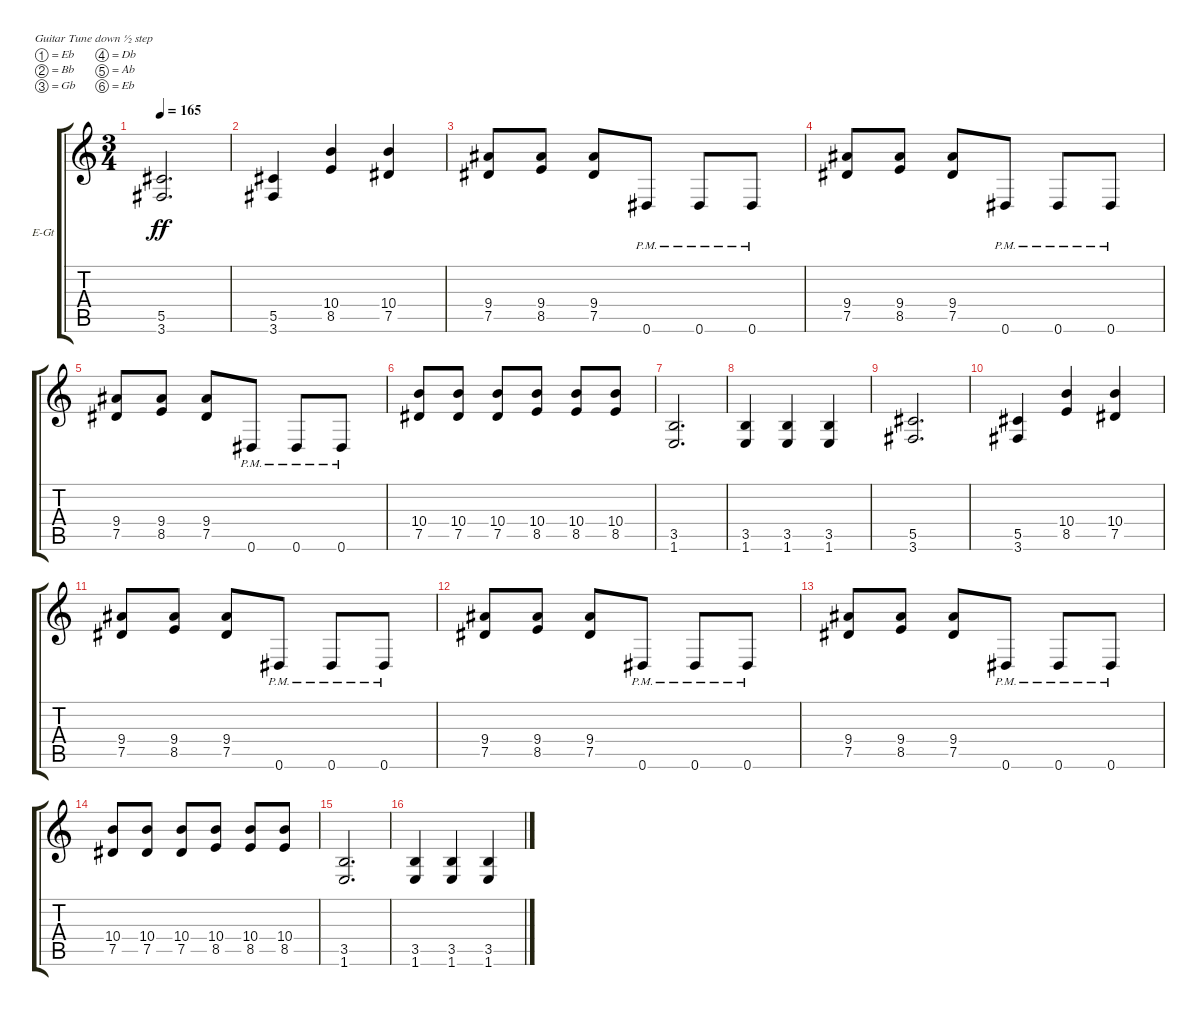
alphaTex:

\bracketExtendMode groupsimilarinstruments
\firstSystemTrackNameOrientation horizontal
\otherSystemsTrackNameOrientation horizontal
\track ("Electric Guitar 2" "E-Gt") {instrument distortionguitar}
\staff {score tabs}
\tuning (Eb4 Bb3 Gb3 Db3 Ab2 Eb2)
\ts (3 4)
\tempo 165
\clef g2
\ks c
(3.6 5.5).2{d dy ff} |
(5.5 3.6).4 (8.5 10.4).4 (10.4 7.5).4 |
(7.5 9.4).8 (8.5 9.4).8 (7.5 9.4).8 0.6{pm}.8 0.6{pm}.8 0.6{pm}.8 |
(7.5 9.4).8 (8.5 9.4).8 (7.5 9.4).8 0.6{pm}.8 0.6{pm}.8 0.6{pm}.8 |
(7.5 9.4).8 (8.5 9.4).8 (7.5 9.4).8 0.6{pm}.8 0.6{pm}.8 0.6{pm}.8 |
(10.4 7.5).8 (10.4 7.5).8 (10.4 7.5).8 (10.4 8.5).8 (10.4 8.5).8 (10.4 8.5).8 |
(1.6 3.5).2{d} |
(1.6 3.5).4 (1.6 3.5).4 (3.5 1.6).4 |
(3.6 5.5).2{d} |
(5.5 3.6).4 (8.5 10.4).4 (10.4 7.5).4 |
(7.5 9.4).8 (8.5 9.4).8 (7.5 9.4).8 0.6{pm}.8 0.6{pm}.8 0.6{pm}.8 |
(7.5 9.4).8 (8.5 9.4).8 (7.5 9.4).8 0.6{pm}.8 0.6{pm}.8 0.6{pm}.8 |
(7.5 9.4).8 (8.5 9.4).8 (7.5 9.4).8 0.6{pm}.8 0.6{pm}.8 0.6{pm}.8 |
(10.4 7.5).8 (10.4 7.5).8 (10.4 7.5).8 (10.4 8.5).8 (10.4 8.5).8 (10.4 8.5).8 |
(1.6 3.5).2{d} |
(1.6 3.5).4 (1.6 3.5).4 (3.5 1.6).4
